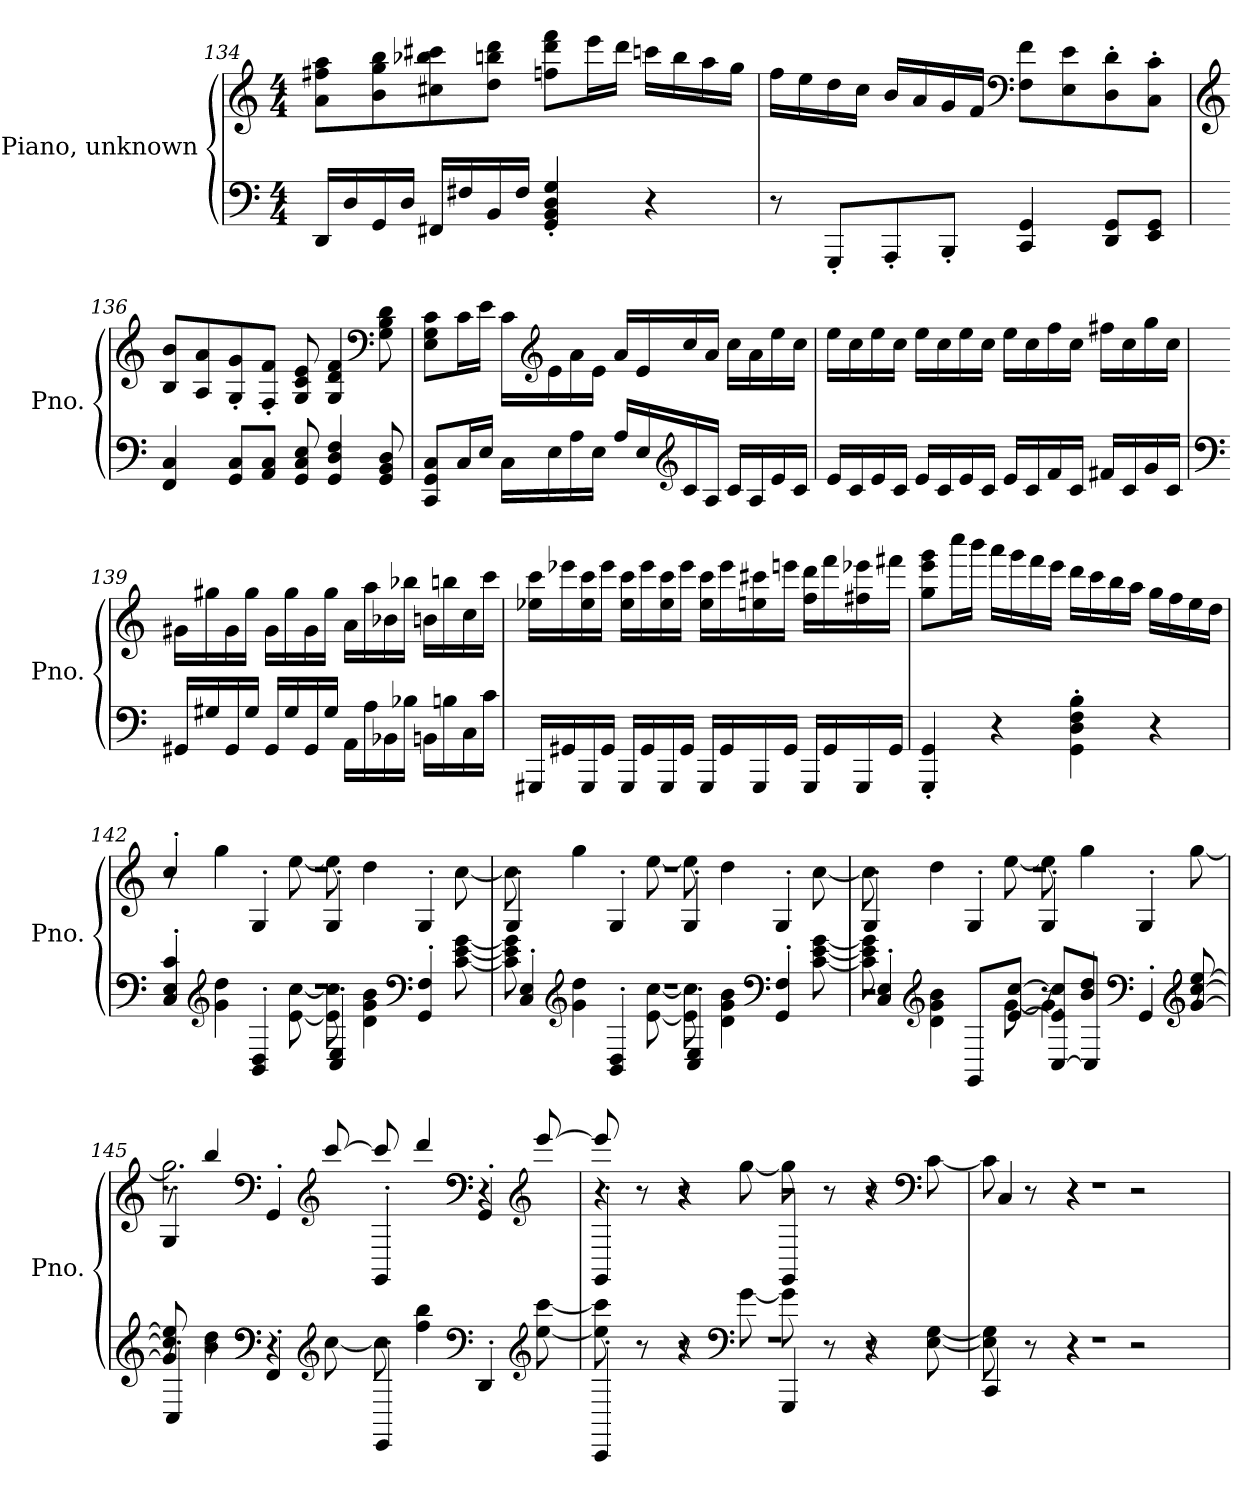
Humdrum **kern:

**kern	**kern
*part1	*part1
*staff2	*staff1
*I"Piano, unknown	*
*I'Pno.	*
!!LO:LB:g=z
*clefF4	*clefG2
*k[]	*k[]
*M4/4	*M4/4
=134	=134
16DD/LL	8a\ 8ff#X\ 8aa\L
16D/	.
16GG/	8b\ 8gg\ 8bb\
16D/JJ	.
16FF#X/LL	8cc#X\ 8bb-X\ 8ccc#X\
16F#X/	.
16BB/	8dd\ 8bbn\ 8ddd\J
16F#/JJ	.
4GG/' 4BB/' 4D/' 4G/'	8ffn\ 8ddd\ 8fff\L
.	16eee\L
.	16ddd\JJ
4r	16cccn\LL
.	16bb\
.	16aa\
.	16gg\JJ
=135	=135
8r	16ff\LL
.	16ee\
8GGG'/L	16dd\
.	16cc\JJ
8AAA'/	16b/LL
.	16a/
8BBB'/J	16g/
.	16f/JJ
*	*clefF4
4CC/ 4GG/	8F\ 8f\L
.	8E\ 8e\
8DD/ 8GG/L	8D\' 8d\'
8EE/ 8GG/J	8C\' 8c\'J
!!LO:LB:g=z
=136	=136
*	*clefG2
4FF/ 4C/	8B/ 8b/L
.	8A/ 8a/
8GG/ 8C/L	8G/' 8g/'
8AA/ 8C/J	8F/' 8f/'J
8GG/ 8C/ 8E/	8G/ 8c/ 8e/
4GG/ 4D/ 4F/	4G/ 4d/ 4f/
*	*clefF4
8GG/ 8BB/ 8D/	8G\ 8B\ 8d\
=137	=137
8CC/ 8GG/ 8C/L	8E\ 8G\ 8c\L
16C/L	16c\L
16E/JJ	16e\JJ
16C\LL	16c\LL
*	*clefG2
16E\	16e\
16A\	16a\
16E\JJ	16e\JJ
16A/LL	16a/LL
16E/	16e/
*clefG2	*
16c/	16cc/
16A/JJ	16a/JJ
16c/LL	16cc\LL
16A/	16a\
16e/	16ee\
16c/JJ	16cc\JJ
!!LO:PB:g=z
=138	=138
16e/LL	16ee\LL
16c/	16cc\
16e/	16ee\
16c/JJ	16cc\JJ
16e/LL	16ee\LL
16c/	16cc\
16e/	16ee\
16c/JJ	16cc\JJ
16e/LL	16ee\LL
16c/	16cc\
16f/	16ff\
16c/JJ	16cc\JJ
16f#X/LL	16ff#X\LL
16c/	16cc\
16g/	16gg\
16c/JJ	16cc\JJ
=139	=139
*clefF4	*
16GG#X/LL	16g#X\LL
16G#X/	16gg#X\
16GG#/	16g#\
16G#/JJ	16gg#\JJ
16GG#/LL	16g#\LL
16G#/	16gg#\
16GG#/	16g#\
16G#/JJ	16gg#\JJ
16AA\LL	16a\LL
16A\	16aa\
16BB-X\	16b-X\
16B-X\JJ	16bb-X\JJ
16BBn\LL	16bn\LL
16Bn\	16bbn\
16C\	16cc\
16c\JJ	16ccc\JJ
!!LO:LB:g=z
=140	=140
16GGG#X/LL	16ee-X\ 16ccc\LL
16GG#X/	16eee-X\
16GGG#/	16ee-\ 16ccc\
16GG#/JJ	16eee-\JJ
16GGG#/LL	16ee-\ 16ccc\LL
16GG#/	16eee-\
16GGG#/	16ee-\ 16ccc\
16GG#/JJ	16eee-\JJ
16GGG#/LL	16ee-\ 16ccc\LL
16GG#/	16eee-\
16GGG#/	16een\ 16ccc#X\
16GG#/JJ	16eeen\JJ
16GGG#/LL	16ff\ 16ddd\LL
16GG#/	16fff\
16GGG#/	16ff#X\ 16eee-X\
16GG#/JJ	16fff#X\JJ
=141	=141
4GGG/' 4GG/'	8gg\ 8eee\ 8ggg\L
.	16cccc\L
.	16bbb\JJ
4r	16aaa\LL
.	16ggg\
.	16fff\
.	16eee\JJ
4GG\' 4D\' 4F\' 4B\'	16ddd\LL
.	16ccc\
.	16bb\
.	16aa\JJ
4r	16gg\LL
.	16ff\
.	16ee\
.	16dd\JJ
!!LO:LB:g=z
=142	=142
*^	*^
*	*^	*	*^
1r	8r	4C/' 4E/' 4c/'	1r	8r	4cc'/
*clefG2	*	*	*	*	*
.	4g\ 4dd\	.	.	4gg\	.
.	.	4BB/' 4D/'	.	.	4G'/
.	[8e\ [8cc\	.	.	[8ee\	.
.	8e\] 8cc\]	4C/' 4E/'	.	8ee\]	4G'/
.	4d\ 4g\ 4b\	.	.	4dd\	.
*clefF4	*	*	*	*	*
.	.	4GG/' 4F/'	.	.	4G'/
.	[8c\ [8e\ [8g\	.	.	[8cc\	.
=143	=143	=143	=143	=143	=143
1r	8c\] 8e\] 8g\]	4C/' 4E/'	1r	8cc\]	4G'/
*clefG2	*	*	*	*	*
.	4g\ 4dd\	.	.	4gg\	.
.	.	4BB/' 4D/'	.	.	4G'/
.	[8e\ [8cc\	.	.	[8ee\	.
.	8e\] 8cc\]	4C/' 4E/'	.	8ee\]	4G'/
.	4d\ 4g\ 4b\	.	.	4dd\	.
*clefF4	*	*	*	*	*
.	.	4GG/' 4F/'	.	.	4G'/
.	[8c\ [8e\ [8g\	.	.	[8cc\	.
!!LO:LB:g=z	!!	!!
=144	=144	=144	=144	=144	=144
2r	8c\] 8e\] 8g\]	4C/' 4E/'	1r	8cc\]	4G'/
*clefG2	*	*	*	*	*
.	4d\ 4g\ 4b\	.	.	4dd\	.
.	.	8GG/L	.	.	4G'/
.	[8g\	[8e/ [8cc/J	.	[8ee\	.
8r	4.g\]	[8C/ 8e/] 8cc/]L	.	8ee\]	4G'/
4b/ 4dd/	.	8C/J]	.	4gg\	.
*clefF4	*	*	*	*	*
.	.	4GG'/	.	.	4G'/
*clefG2	*	*	*	*	*
[8g/ [8cc/ [8ee/	8r	.	.	[8gg\	.
=145	=145	=145	=145	=145	=145
8g/] 8cc/] 8ee/]	8r	4C'/	8r	2.gg\]	4G'/
8r	4b\ 4dd\	.	4bb/	.	.
*clefF4	*	*	*clefF4	*	*
4r	.	4FF'/	.	.	4GG'/
*clefG2	*	*	*clefG2	*	*
.	[8cc\	.	[8ccc/	.	.
2r	8cc\]	4EE'/	8ccc/]	.	4GG'/
.	4ff\ 4bb\	.	4ddd/	.	.
*clefF4	*	*	*clefF4	*	*
.	.	4DD'/	.	4r	4GG'/
*clefG2	*	*	*clefG2	*	*
.	[8ee\ [8ccc\	.	[8eee/	.	.
!!LO:LB:g=z	!!	!!
=146	=146	=146	=146	=146	=146
1r	8ee\] 8ccc\]	4CC'/	8eee/]	4r	4GG'/
.	8r	.	8r	.	.
.	8r	4r	4r	8r	4r
*clefF4	*	*	*	*	*
.	[8g\	.	.	[8gg\	.
.	8g\]	4GGG/	2r	8gg\]	4GG/
.	8r	.	.	8r	.
.	8r	4r	.	8r	4r
*	*	*	*clefF4	*	*
.	[8E\ [8G\	.	.	[8c\	.
=147	=147	=147	=147	=147	=147
1r	8E\] 8G\]	4CC/	1r	8c\]	4C/
.	8r	.	.	8r	.
.	4r	4r	.	4r	4r
.	2r	2r	.	2r	2r
*v	*v	*v	*	*	*
*	*v	*v	*v
=	=
*-	*-
